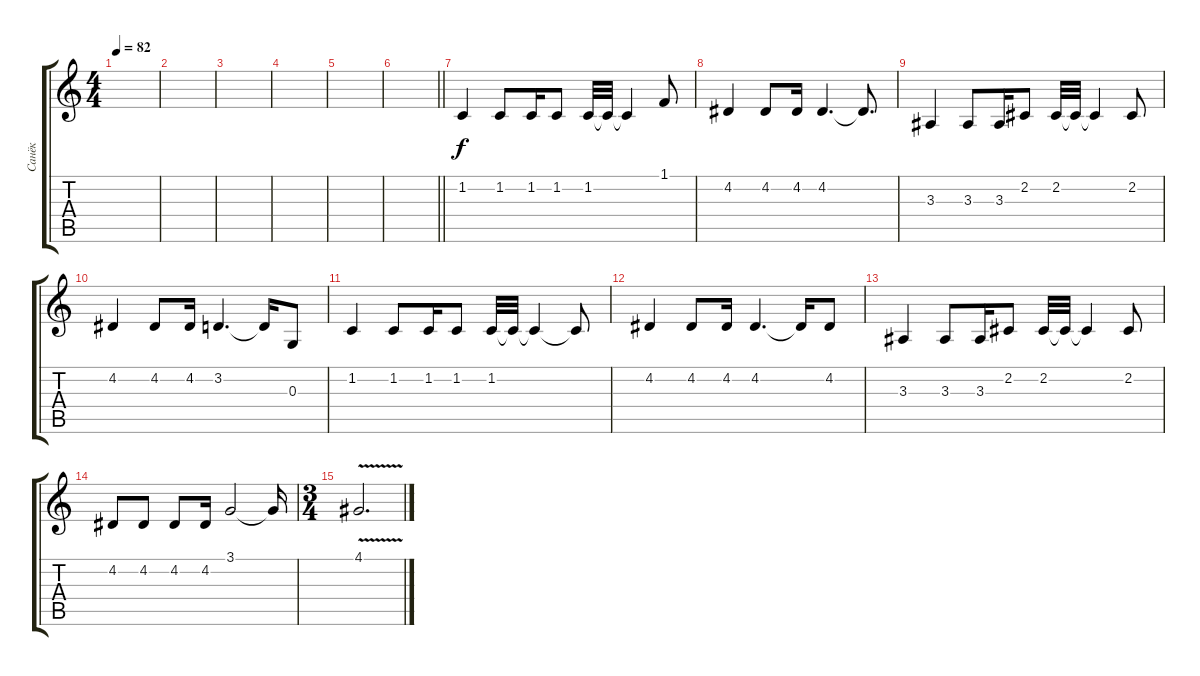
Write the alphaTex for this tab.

\track ("Санёк" "Санёк") {instrument pad4choir}
\staff {score tabs}
\tuning (E4 B3 G3 C3 G2 C2) {hide}
\ts (4 4)
\tempo 82
\clef g2
\ks c
|
|
|
|
|
\barLineRight lightlight
|
1.2.4 1.2.8 1.2.16 1.2.8 1.2.32 1.2{t}.32 1.2{t}.4 1.1.8 |
4.2.4 4.2.8 4.2.16 4.2.4{d} 4.2{t}.8{d} |
3.3.4 3.3.8 3.3.16 2.2.8 2.2.32 2.2{t}.32 2.2{t}.4 2.2.8 |
4.2.4 4.2.8 4.2.16 3.2.4{d} 3.2{t}.16 0.3.8 |
1.2.4 1.2.8 1.2.16 1.2.8 1.2.32 1.2{t}.32 1.2{t}.4 1.2{t}.8 |
4.2.4 4.2.8 4.2.16 4.2.4{d} 4.2{t}.16 4.2.8 |
3.3.4 3.3.8 3.3.16 2.2.8 2.2.32 2.2{t}.32 2.2{t}.4 2.2.8 |
4.2.8 4.2.8 4.2.8 4.2.16 3.1.2 3.1{t}.16 |
\ts (3 4)
4.1{v}.2{d volume 5}
